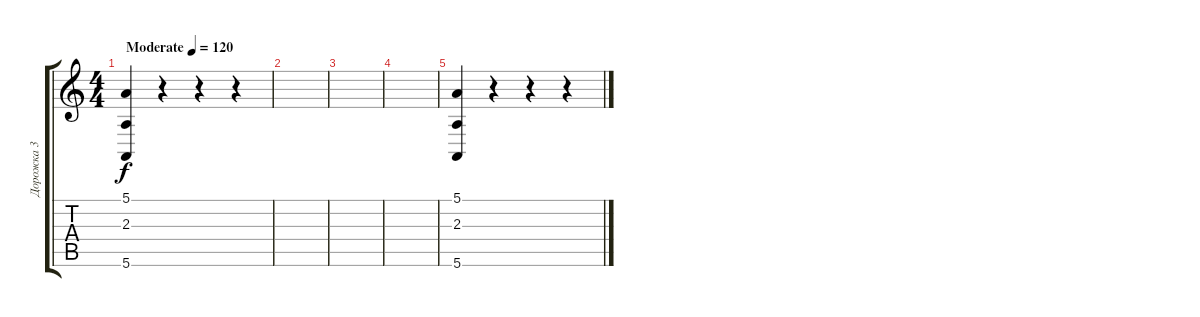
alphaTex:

\track ("Дорожка 3" "Дорожка 3") {instrument orchestrahit}
\staff {score tabs}
\tuning (E4 B3 G3 D3 A2 E2) {hide}
\ts (4 4)
\tempo (120 "Moderate")
\clef g2
\ks c
(5.1 2.3 5.6).4{dy f instrument orchestrahit} r.4 r.4 r.4 |
|
|
|
(5.1 2.3 5.6).4 r.4 r.4 r.4
